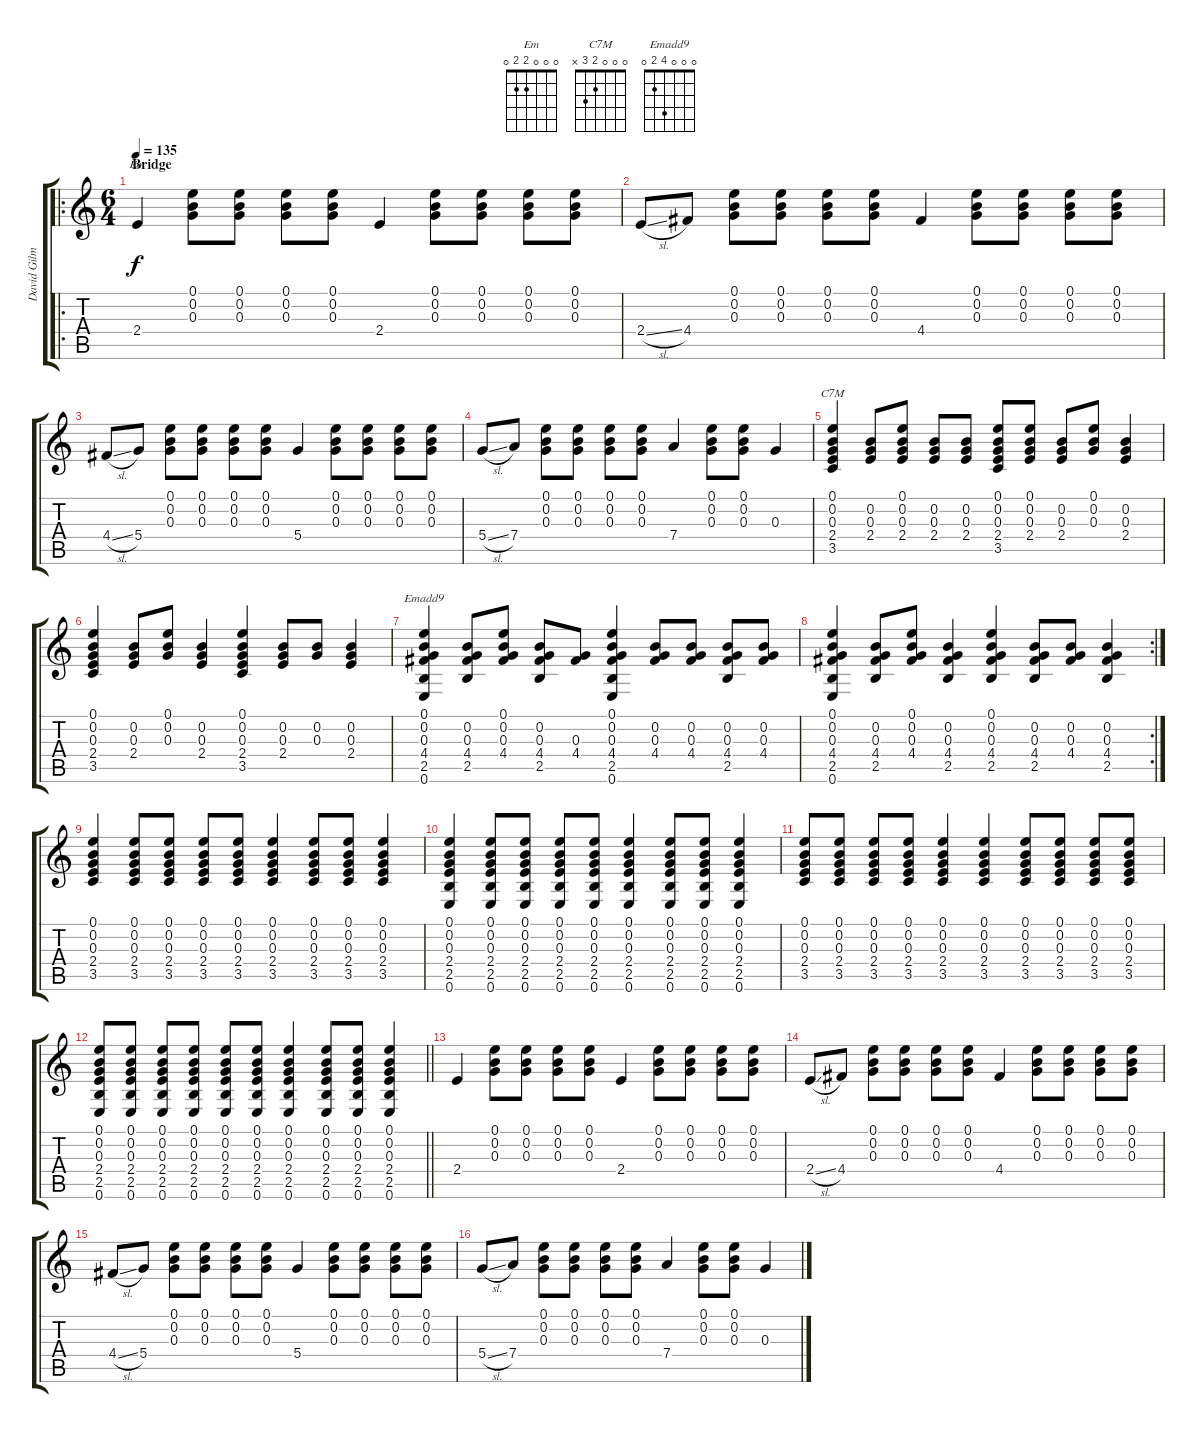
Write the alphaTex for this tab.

\track ("David Gilmour / Lead guitar" "David Gilm") {instrument acousticguitarsteel}
\staff {score tabs}
\tuning (E4 B3 G3 D3 A2 E2) {hide}
\chord ("Em" 0 0 0 2 2 0)
\chord ("C7M" 0 0 0 2 3 x)
\chord ("Emadd9" 0 0 0 4 2 0)
\ro
\ts (6 4)
\section ("" "Bridge")
\tempo 135
\clef g2
\ks c
2.4.4{ch "Em" dy f} (0.1 0.2 0.3).8 (0.1 0.2 0.3).8 (0.1 0.2 0.3).8 (0.1 0.2 0.3).8 2.4.4 (0.1 0.2 0.3).8 (0.1 0.2 0.3).8 (0.1 0.2 0.3).8 (0.1 0.2 0.3).8 |
2.4{sl}.8 4.4.8 (0.1 0.2 0.3).8 (0.1 0.2 0.3).8 (0.1 0.2 0.3).8 (0.1 0.2 0.3).8 4.4.4 (0.1 0.2 0.3).8 (0.1 0.2 0.3).8 (0.1 0.2 0.3).8 (0.1 0.2 0.3).8 |
4.4{sl}.8 5.4.8 (0.1 0.2 0.3).8 (0.1 0.2 0.3).8 (0.1 0.2 0.3).8 (0.1 0.2 0.3).8 5.4.4 (0.1 0.2 0.3).8 (0.1 0.2 0.3).8 (0.1 0.2 0.3).8 (0.1 0.2 0.3).8 |
5.4{sl}.8 7.4.8 (0.1 0.2 0.3).8 (0.1 0.2 0.3).8 (0.1 0.2 0.3).8 (0.1 0.2 0.3).8 7.4.4 (0.1 0.2 0.3).8 (0.1 0.2 0.3).8 0.3.4 |
(0.1 0.2 0.3 2.4 3.5).4{ch "C7M"} (0.2 0.3 2.4).8 (0.1 0.2 0.3 2.4).8 (0.2 0.3 2.4).8 (0.2 0.3 2.4).8 (0.1 0.2 0.3 2.4 3.5).8 (0.1 0.2 0.3 2.4).8 (0.2 0.3 2.4).8 (0.1 0.2 0.3).8 (0.2 0.3 2.4).4 |
(0.1 0.2 0.3 2.4 3.5).4 (0.2 0.3 2.4).8 (0.1 0.2 0.3).8 (0.2 0.3 2.4).4 (0.1 0.2 0.3 2.4 3.5).4 (0.2 0.3 2.4).8 (0.2 0.3).8 (0.2 0.3 2.4).4 |
(0.1 0.2 0.3 4.4 2.5 0.6).4{ch "Emadd9"} (0.2 0.3 4.4 2.5).8 (0.1 0.2 0.3 4.4).8 (0.2 0.3 4.4 2.5).8 (0.3 4.4).8 (0.1 0.2 0.3 4.4 2.5 0.6).4 (0.2 0.3 4.4).8 (0.2 0.3 4.4).8 (0.2 0.3 4.4 2.5).8 (0.2 0.3 4.4).8 |
\rc 2
(0.1 0.2 0.3 4.4 2.5 0.6).4 (0.2 0.3 4.4 2.5).8 (0.1 0.2 0.3 4.4).8 (0.2 0.3 4.4 2.5).4 (0.1 0.2 0.3 4.4 2.5).4 (0.2 0.3 4.4 2.5).8 (0.2 0.3 4.4).8 (0.2 0.3 4.4 2.5).4 |
(0.1 0.2 0.3 2.4 3.5).4 (0.1 0.2 0.3 2.4 3.5).8 (0.1 0.2 0.3 2.4 3.5).8 (0.1 0.2 0.3 2.4 3.5).8 (0.1 0.2 0.3 2.4 3.5).8 (0.1 0.2 0.3 2.4 3.5).4 (0.1 0.2 0.3 2.4 3.5).8 (0.1 0.2 0.3 2.4 3.5).8 (0.1 0.2 0.3 2.4 3.5).4 |
(0.1 0.2 0.3 2.4 2.5 0.6).4 (0.1 0.2 0.3 2.4 2.5 0.6).8 (0.1 0.2 0.3 2.4 2.5 0.6).8 (0.1 0.2 0.3 2.4 2.5 0.6).8 (0.1 0.2 0.3 2.4 2.5 0.6).8 (0.1 0.2 0.3 2.4 2.5 0.6).4 (0.1 0.2 0.3 2.4 2.5 0.6).8 (0.1 0.2 0.3 2.4 2.5 0.6).8 (0.1 0.2 0.3 2.4 2.5 0.6).4 |
(0.1 0.2 0.3 2.4 3.5).8 (0.1 0.2 0.3 2.4 3.5).8 (0.1 0.2 0.3 2.4 3.5).8 (0.1 0.2 0.3 2.4 3.5).8 (0.1 0.2 0.3 2.4 3.5).4 (0.1 0.2 0.3 2.4 3.5).4 (0.1 0.2 0.3 2.4 3.5).8 (0.1 0.2 0.3 2.4 3.5).8 (0.1 0.2 0.3 2.4 3.5).8 (0.1 0.2 0.3 2.4 3.5).8 |
\barLineRight lightlight
(0.1 0.2 0.3 2.4 2.5 0.6).8 (0.1 0.2 0.3 2.4 2.5 0.6).8 (0.1 0.2 0.3 2.4 2.5 0.6).8 (0.1 0.2 0.3 2.4 2.5 0.6).8 (0.1 0.2 0.3 2.4 2.5 0.6).8 (0.1 0.2 0.3 2.4 2.5 0.6).8 (0.1 0.2 0.3 2.4 2.5 0.6).4 (0.1 0.2 0.3 2.4 2.5 0.6).8 (0.1 0.2 0.3 2.4 2.5 0.6).8 (0.1 0.2 0.3 2.4 2.5 0.6).4 |
2.4.4 (0.1 0.2 0.3).8 (0.1 0.2 0.3).8 (0.1 0.2 0.3).8 (0.1 0.2 0.3).8 2.4.4 (0.1 0.2 0.3).8 (0.1 0.2 0.3).8 (0.1 0.2 0.3).8 (0.1 0.2 0.3).8 |
2.4{sl}.8 4.4.8 (0.1 0.2 0.3).8 (0.1 0.2 0.3).8 (0.1 0.2 0.3).8 (0.1 0.2 0.3).8 4.4.4 (0.1 0.2 0.3).8 (0.1 0.2 0.3).8 (0.1 0.2 0.3).8 (0.1 0.2 0.3).8 |
4.4{sl}.8 5.4.8 (0.1 0.2 0.3).8 (0.1 0.2 0.3).8 (0.1 0.2 0.3).8 (0.1 0.2 0.3).8 5.4.4 (0.1 0.2 0.3).8 (0.1 0.2 0.3).8 (0.1 0.2 0.3).8 (0.1 0.2 0.3).8 |
5.4{sl}.8 7.4.8 (0.1 0.2 0.3).8 (0.1 0.2 0.3).8 (0.1 0.2 0.3).8 (0.1 0.2 0.3).8 7.4.4 (0.1 0.2 0.3).8 (0.1 0.2 0.3).8 0.3.4
